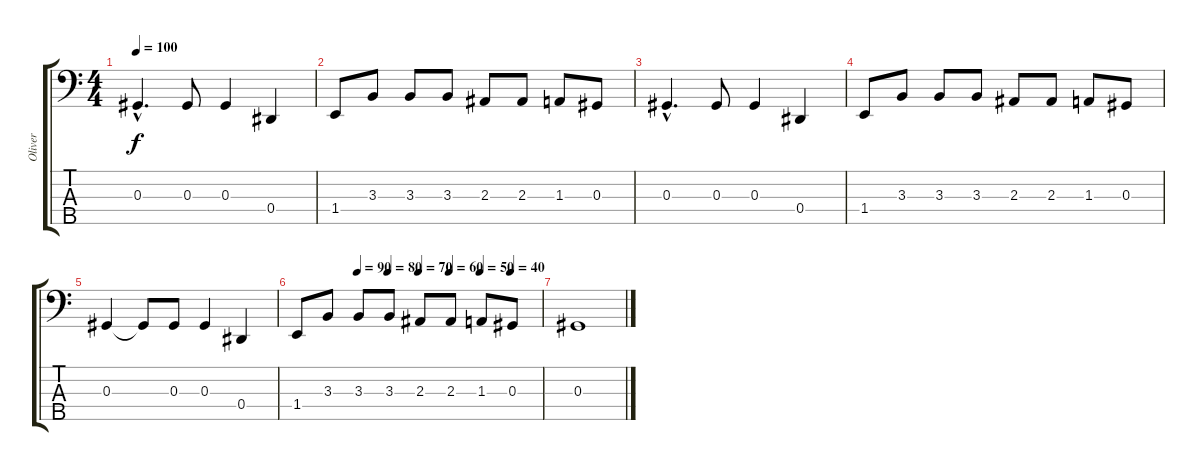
\track ("Oliver" "Oliver") {instrument electricbassfinger}
\staff {score tabs}
\tuning (Gb2 Db2 Ab1 Eb1 Bb0) {hide}
\ts (4 4)
\tempo 100
\clef f4
\ks c
0.3{hac}.4{d dy f} 0.3.8 0.3.4 0.4.4 |
1.4.8 3.3.8 3.3.8 3.3.8 2.3.8 2.3.8 1.3.8 0.3.8 |
0.3{hac}.4{d} 0.3.8 0.3.4 0.4.4 |
1.4.8 3.3.8 3.3.8 3.3.8 2.3.8 2.3.8 1.3.8 0.3.8 |
0.3.4 0.3{t}.8 0.3.8 0.3.4 0.4.4 |
\tempo (90 0.25)
\tempo (80 0.375)
\tempo (70 0.5)
\tempo (60 0.625)
\tempo (50 0.75)
\tempo (40 0.875)
1.4.8 3.3.8 3.3.8 3.3.8 2.3.8 2.3.8 1.3.8 0.3.8 |
0.3.1
